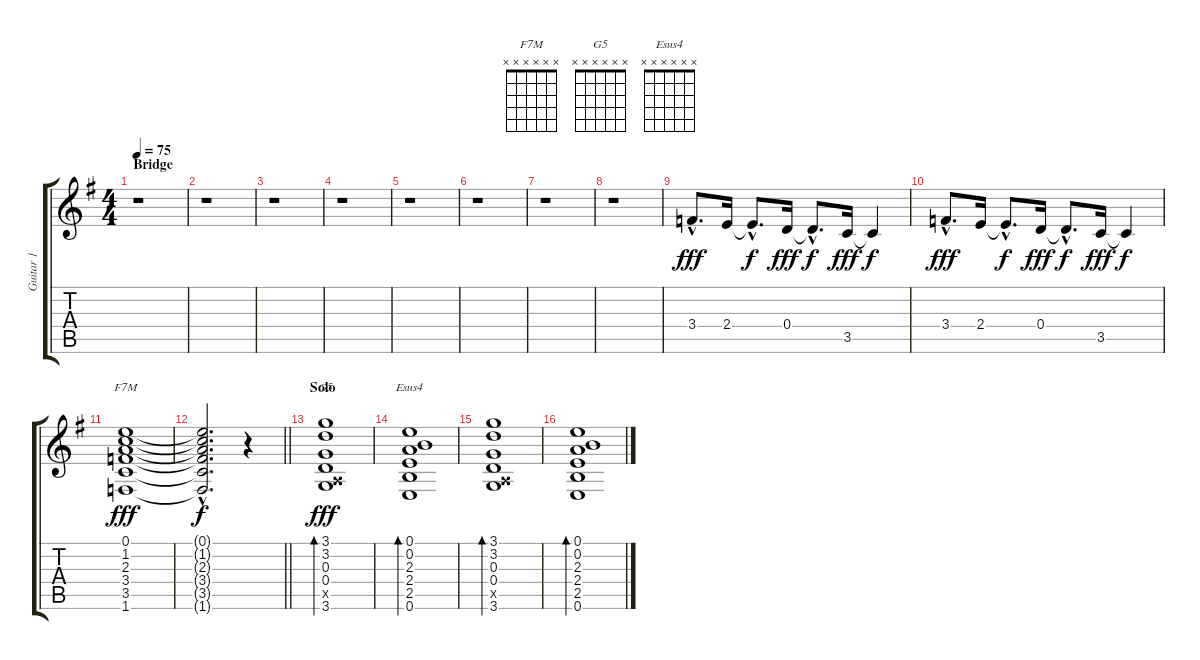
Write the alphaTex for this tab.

\track ("Guitar 1" "Guitar 1") {instrument acousticguitarsteel}
\staff {score tabs}
\tuning (E4 B3 G3 D3 A2 E2) {hide}
\chord ("F7M" x x x x x x)
\chord ("G5" x x x x x x)
\chord ("Esus4" x x x x x x)
\ts (4 4)
\section ("" "Bridge")
\tempo 75
\clef g2
\ks g
r.1{dy f} |
r.1 |
r.1 |
r.1 |
r.1 |
r.1 |
r.1 |
r.1 |
3.4{hac}.8{d dy fff} 2.4.16 2.4{hac t}.8{d dy f} 0.4.16{dy fff} 0.4{hac t}.8{d dy f} 3.5.16{dy fff} 3.5{t}.4{dy f} |
3.4{hac}.8{d dy fff} 2.4.16 2.4{hac t}.8{d dy f} 0.4.16{dy fff} 0.4{hac t}.8{d dy f} 3.5.16{dy fff} 3.5{t}.4{dy f} |
(0.1 1.2 2.3 3.4 3.5 1.6).1{ch "F7M" dy fff} |
\barLineRight lightlight
(0.1{hac t} 1.2{hac t} 2.3{hac t} 3.4{hac t} 3.5{hac t} 1.6{hac t}).2{d dy f} r.4 |
\section ("" "Solo")
(3.1 3.2 0.3 0.4 0.5{x} 3.6).1{bd 240 ch "G5" dy fff} |
(0.1 0.2 2.3 2.4 2.5 0.6).1{bd 240 ch "Esus4"} |
(3.1 3.2 0.3 0.4 0.5{x} 3.6).1{bd 240} |
(0.1 0.2 2.3 2.4 2.5 0.6).1{bd 240}
